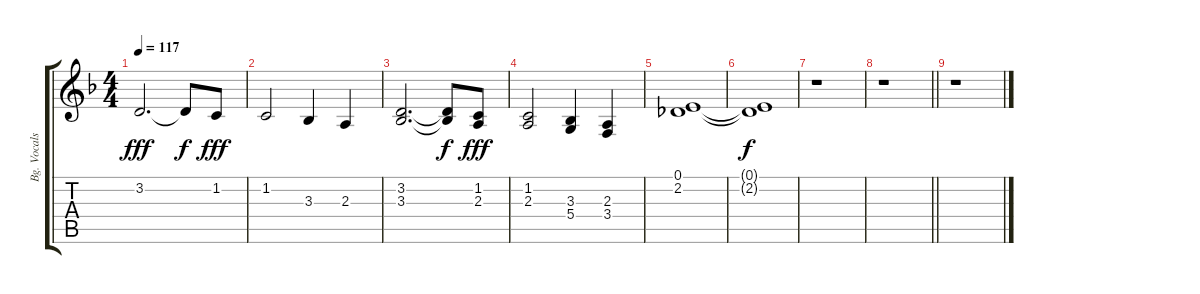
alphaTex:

\track ("Bg. Vocals" "Bg. Vocals") {instrument choiraahs}
\staff {score tabs}
\tuning (E4 B3 G3 D3 A2 E2) {hide}
\ts (4 4)
\tempo 117
\clef g2
\ks f
3.2.2{d dy fff} 3.2{t}.8{dy f} 1.2.8{dy fff} |
1.2.2 3.3.4 2.3.4 |
(3.2 3.3).2{d} (3.2{t} 3.3{t}).8{dy f} (1.2 2.3).8{dy fff} |
(1.2 2.3).2 (3.3 5.4).4 (2.3 3.4).4 |
(0.1 2.2).1 |
(0.1{t} 2.2{t}).1{dy f} |
r.1 |
\barLineRight lightlight
r.1 |
r.1
